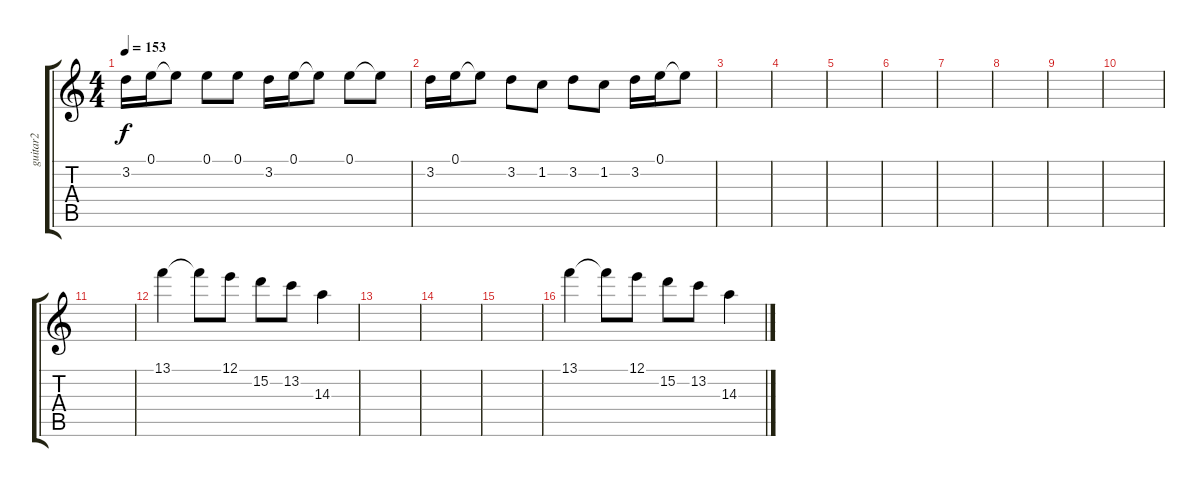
\track ("guitar2" "guitar2") {instrument distortionguitar}
\staff {score tabs}
\tuning (E4 B3 G3 D3 A2 E2) {hide}
\ts (4 4)
\tempo 153
\clef g2
\ks aminor
3.2.16{dy f} 0.1.16 0.1{t}.8 0.1.8 0.1.8 3.2.16 0.1.16 0.1{t}.8 0.1.8 0.1{t}.8 |
3.2.16 0.1.16 0.1{t}.8 3.2.8 1.2.8 3.2.8 1.2.8 3.2.16 0.1.16 0.1{t}.8 |
|
|
|
\ks c
|
\ks aminor
|
|
\ks c
|
|
|
13.1.4 13.1{t}.8 12.1.8 15.2.8 13.2.8 14.3.4 |
|
|
|
13.1.4 13.1{t}.8 12.1.8 15.2.8 13.2.8 14.3.4
